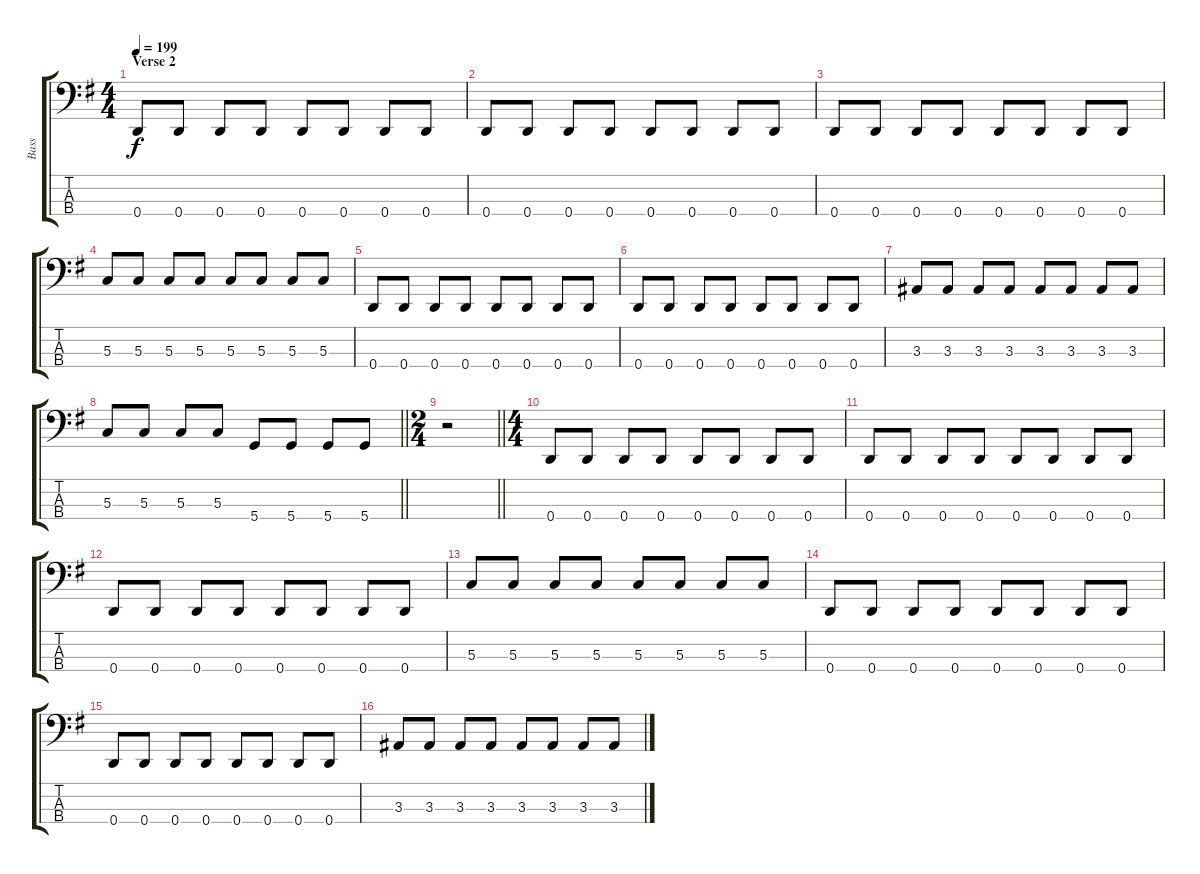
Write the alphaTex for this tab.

\track ("Bass" "Bass") {instrument electricbassfinger}
\staff {score tabs}
\tuning (F2 C2 G1 D1) {hide}
\ts (4 4)
\section ("" "Verse 2")
\tempo 199
\clef f4
\ks eminor
0.4.8{dy f} 0.4.8 0.4.8 0.4.8 0.4.8 0.4.8 0.4.8 0.4.8 |
0.4.8 0.4.8 0.4.8 0.4.8 0.4.8 0.4.8 0.4.8 0.4.8 |
0.4.8 0.4.8 0.4.8 0.4.8 0.4.8 0.4.8 0.4.8 0.4.8 |
5.3.8 5.3.8 5.3.8 5.3.8 5.3.8 5.3.8 5.3.8 5.3.8 |
0.4.8 0.4.8 0.4.8 0.4.8 0.4.8 0.4.8 0.4.8 0.4.8 |
0.4.8 0.4.8 0.4.8 0.4.8 0.4.8 0.4.8 0.4.8 0.4.8 |
3.3.8 3.3.8 3.3.8 3.3.8 3.3.8 3.3.8 3.3.8 3.3.8 |
\barLineRight lightlight
5.3.8 5.3.8 5.3.8 5.3.8 5.4.8 5.4.8 5.4.8 5.4.8 |
\ts (2 4)
\barLineRight lightlight
r.2 |
\ts (4 4)
0.4.8 0.4.8 0.4.8 0.4.8 0.4.8 0.4.8 0.4.8 0.4.8 |
0.4.8 0.4.8 0.4.8 0.4.8 0.4.8 0.4.8 0.4.8 0.4.8 |
0.4.8 0.4.8 0.4.8 0.4.8 0.4.8 0.4.8 0.4.8 0.4.8 |
5.3.8 5.3.8 5.3.8 5.3.8 5.3.8 5.3.8 5.3.8 5.3.8 |
0.4.8 0.4.8 0.4.8 0.4.8 0.4.8 0.4.8 0.4.8 0.4.8 |
0.4.8 0.4.8 0.4.8 0.4.8 0.4.8 0.4.8 0.4.8 0.4.8 |
3.3.8 3.3.8 3.3.8 3.3.8 3.3.8 3.3.8 3.3.8 3.3.8
